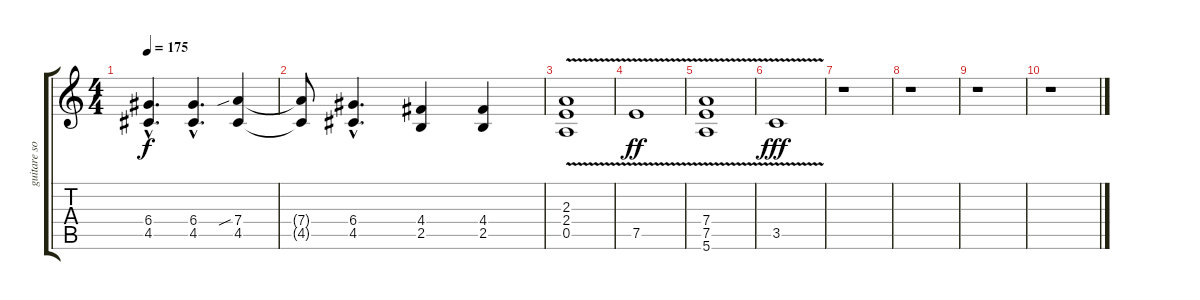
\track ("guitare solo saturée" "guitare so") {instrument overdrivenguitar}
\staff {score tabs}
\tuning (E4 B3 G3 D3 A2 E2) {hide}
\ts (4 4)
\tempo 175
\clef g2
\ks c
(6.4{hac} 4.5{hac}).4{d dy f} (6.4{hac} 4.5{hac}).4{d} (7.4{sib} 4.5).4 |
(7.4{t} 4.5{t}).8 (6.4{hac} 4.5{hac}).4{d} (4.4 2.5).4 (4.4 2.5).4 |
(2.3{v} 2.4 0.5).1 |
7.5{v}.1{dy ff} |
(7.4 7.5 5.6{v}).1 |
3.5{v}.1{dy fff} |
r.1 |
r.1 |
r.1 |
r.1
